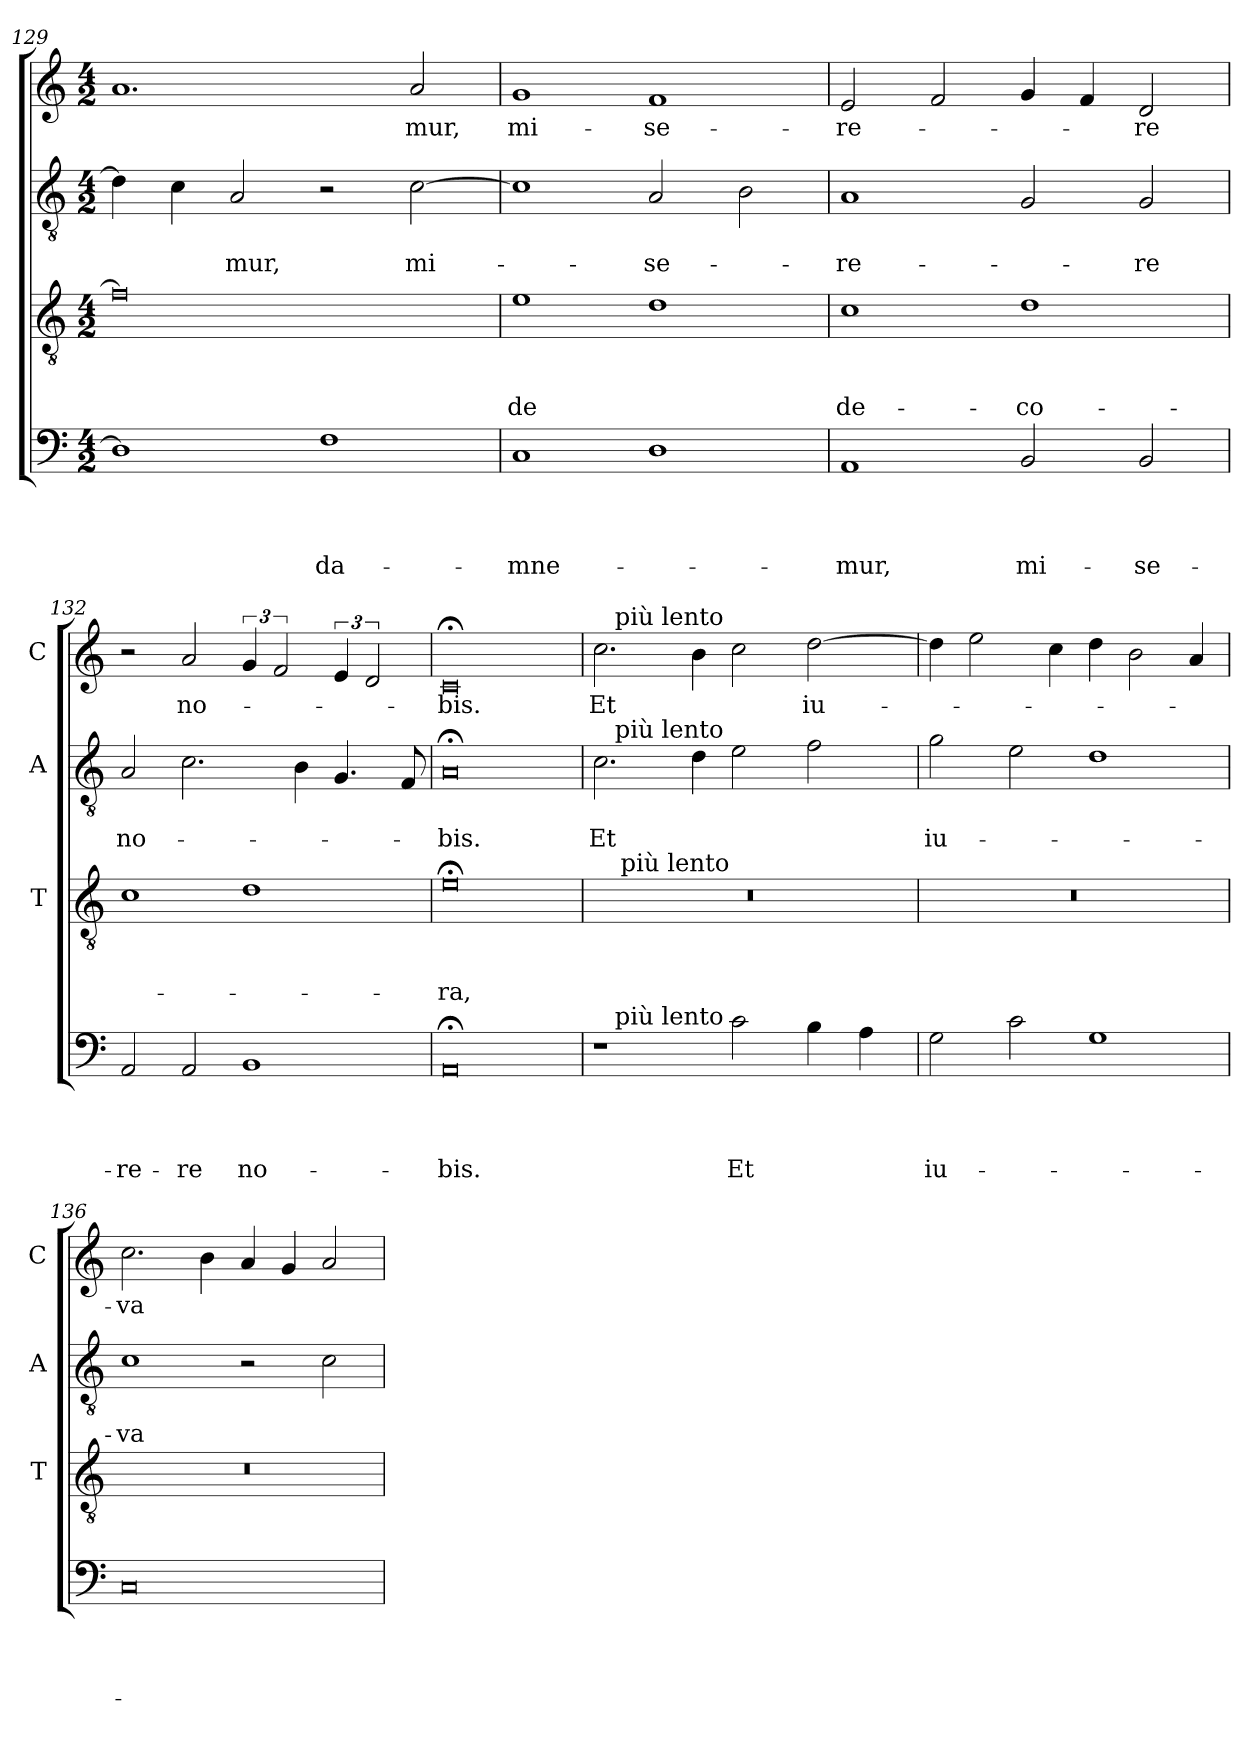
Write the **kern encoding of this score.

**kern	**text	**text	**text	**text	**kern	**text	**text	**text	**kern	**text	**text	**kern	**text
*part4	*part4	*part4	*part4	*part4	*part3	*part3	*part3	*part3	*part2	*part2	*part2	*part1	*part1
*staff4	*staff4	*staff4	*staff4	*staff4	*staff3	*staff3	*staff3	*staff3	*staff2	*staff2	*staff2	*staff1	*staff1
*	*	*	*	*	*I'T	*	*	*	*I'A	*	*	*I'C	*
*clefF4	*	*	*	*	*clefGv2	*	*	*	*clefGv2	*	*	*clefG2	*
*k[]	*	*	*	*	*k[]	*	*	*	*k[]	*	*	*k[]	*
*C:	*	*	*	*	*C:	*	*	*	*C:	*	*	*C:	*
*M4/2	*	*	*	*	*M4/2	*	*	*	*M4/2	*	*	*M4/2	*
=129	=129	=129	=129	=129	=129	=129	=129	=129	=129	=129	=129	=129	=129
1D]	.	.	.	.	0f]	.	.	.	4d\]	.	.	1.a	.
.	.	.	.	.	.	.	.	.	4c\	.	.	.	.
!	!	!	!	!	!	!	!	!	!	!	!LO:LY:b	!	!
.	.	.	.	.	.	.	.	.	2A/	.	-mur,	.	.
!	!	!	!	!LO:LY:b	!	!	!	!	!	!	!	!	!
1F	.	.	.	da-	.	.	.	.	2r	.	.	.	.
!	!	!	!	!	!	!	!	!	!	!	!LO:LY:b	!	!LO:LY:b
.	.	.	.	.	.	.	.	.	[2c\	.	mi-	2a/	-mur,
=130	=130	=130	=130	=130	=130	=130	=130	=130	=130	=130	=130	=130	=130
!	!	!	!	!LO:LY:b	!	!	!	!LO:LY:b	!	!	!	!	!LO:LY:b
1C	.	.	.	-mne-	1e	.	.	-de	1c]	.	.	1g	mi-
!	!	!	!	!	!	!	!	!	!	!	!LO:LY:b	!	!LO:LY:b
1D	.	.	.	.	1d	.	.	.	2A/	.	-se-	1f	-se-
.	.	.	.	.	.	.	.	.	2B\	.	.	.	.
=131	=131	=131	=131	=131	=131	=131	=131	=131	=131	=131	=131	=131	=131
!	!	!	!	!LO:LY:b	!	!	!	!LO:LY:b	!	!	!LO:LY:b	!	!LO:LY:b
1AA	.	.	.	-mur,	1c	.	.	de-	1A	.	-re-	2e/	-re-
.	.	.	.	.	.	.	.	.	.	.	.	2f/	.
!	!	!	!	!LO:LY:b	!	!	!	!LO:LY:b	!	!	!	!	!
2BB/	.	.	.	mi-	1d	.	.	-co-	2G/	.	.	4g/	.
.	.	.	.	.	.	.	.	.	.	.	.	4f/	.
!	!	!	!	!LO:LY:b	!	!	!	!	!	!	!LO:LY:b	!	!LO:LY:b
2BB/	.	.	.	-se-	.	.	.	.	2G/	.	-re	2d/	-re
!!LO:PB:g=z
=132	=132	=132	=132	=132	=132	=132	=132	=132	=132	=132	=132	=132	=132
!	!	!	!	!LO:LY:b	!	!	!	!	!	!	!LO:LY:b	!	!
2AA/	.	.	.	-re-	1c	.	.	.	2A/	.	no-	2r	.
!	!	!	!	!LO:LY:b	!	!	!	!	!	!	!	!	!LO:LY:b
2AA/	.	.	.	-re	.	.	.	.	2.c\	.	.	2a/	no-
!	!	!	!	!LO:LY:b	!	!	!	!	!	!	!	!	!
1BB	.	.	.	no-	1d	.	.	.	.	.	.	6g/	.
.	.	.	.	.	.	.	.	.	.	.	.	3f/	.
.	.	.	.	.	.	.	.	.	4B\	.	.	.	.
.	.	.	.	.	.	.	.	.	4.G/	.	.	6e/	.
.	.	.	.	.	.	.	.	.	.	.	.	3d/	.
.	.	.	.	.	.	.	.	.	8F/	.	.	.	.
=133	=133	=133	=133	=133	=133	=133	=133	=133	=133	=133	=133	=133	=133
!	!	!	!	!LO:LY:b	!	!	!	!LO:LY:b	!	!	!LO:LY:b	!	!LO:LY:b
0AA;<	.	.	.	-bis.	0e;<	.	.	-ra,	0A;<	.	-bis.	0c;<	-bis.
=134!	=134!	=134!	=134!	=134!	=134!	=134!	=134!	=134!	=134!	=134!	=134!	=134!	=134!
!	!	!	!	!	!	!	!	!	!	!	!LO:LY:b	!	!LO:LY:b
*^	*	*	*	*	*^	*	*	*	*^	*	*	*^	*
1r	12ryy	.	.	.	.	0r	16.ryy	.	.	.	2.c\	12ryy	.	Et	2.cc\	12ryy	Et
!	!	!	!	!	!	!	!	!	!	!	!	!	!	!	!	!LO:TX:a:t=più lento	!
!	!	!	!	!	!	!	!	!	!	!	!	!LO:TX:a:t=più lento	!	!	!	!	!
!	!LO:TX:a:t=più lento	!	!	!	!	!	!	!	!	!	!	!	!	!	!	!	!
.	3%2ryy	.	.	.	.	.	.	.	.	.	.	3%2ryy	.	.	.	3%2ryy	.
!	!	!	!	!	!	!	!LO:TX:a:t=più lento	!	!	!	!	!	!	!	!	!	!
.	.	.	.	.	.	.	1ryy	.	.	.	.	.	.	.	.	.	.
.	3%2...ryy	.	.	.	.	.	.	.	.	.	4d\	3%2...ryy	.	.	4b\	3%2...ryy	.
!	!	!	!	!	!LO:LY:b	!	!	!	!	!	!	!	!	!	!	!	!
2c\	.	.	.	.	Et	.	.	.	.	.	2e\	.	.	.	2cc\	.	.
.	.	.	.	.	.	.	2ryy	.	.	.	.	.	.	.	.	.	.
!	!	!	!	!	!	!	!	!	!	!	!	!	!	!	!	!	!LO:LY:b
4B\	.	.	.	.	.	.	.	.	.	.	2f\	.	.	.	[2dd\	.	iu-
.	.	.	.	.	.	.	4ryy	.	.	.	.	.	.	.	.	.	.
4A\	.	.	.	.	.	.	.	.	.	.	.	.	.	.	.	.	.
.	.	.	.	.	.	.	8ryy	.	.	.	.	.	.	.	.	.	.
.	.	.	.	.	.	.	32ryy	.	.	.	.	.	.	.	.	.	.
=135	=135	=135	=135	=135	=135	=135	=135	=135	=135	=135	=135	=135	=135	=135	=135	=135	=135
!	!	!	!	!	!LO:LY:b	!	!	!	!	!	!	!	!	!LO:LY:b	!	!	!
*v	*v	*	*	*	*	*	*	*	*	*	*v	*v	*	*	*v	*v	*
*	*	*	*	*	*v	*v	*	*	*	*	*	*	*	*
2G\	.	.	.	iu-	0r	.	.	.	2g\	.	iu-	4dd\]	.
.	.	.	.	.	.	.	.	.	.	.	.	2ee\	.
2c\	.	.	.	.	.	.	.	.	2e\	.	.	.	.
.	.	.	.	.	.	.	.	.	.	.	.	4cc\	.
1G	.	.	.	.	.	.	.	.	1d	.	.	4dd\	.
.	.	.	.	.	.	.	.	.	.	.	.	2b\	.
.	.	.	.	.	.	.	.	.	.	.	.	4a/	.
!!LO:LB:g=z
=136	=136	=136	=136	=136	=136	=136	=136	=136	=136	=136	=136	=136	=136
!	!	!	!	!	!	!	!	!	!	!	!LO:LY:b	!	!LO:LY:b
0C	.	.	.	.	0r	.	.	.	1c	.	-va	2.cc\	-va
.	.	.	.	.	.	.	.	.	.	.	.	4b\	.
.	.	.	.	.	.	.	.	.	2r	.	.	4a/	.
.	.	.	.	.	.	.	.	.	.	.	.	4g/	.
.	.	.	.	.	.	.	.	.	2c\	.	.	2a/	.
=	=	=	=	=	=	=	=	=	=	=	=	=	=
*-	*-	*-	*-	*-	*-	*-	*-	*-	*-	*-	*-	*-	*-
